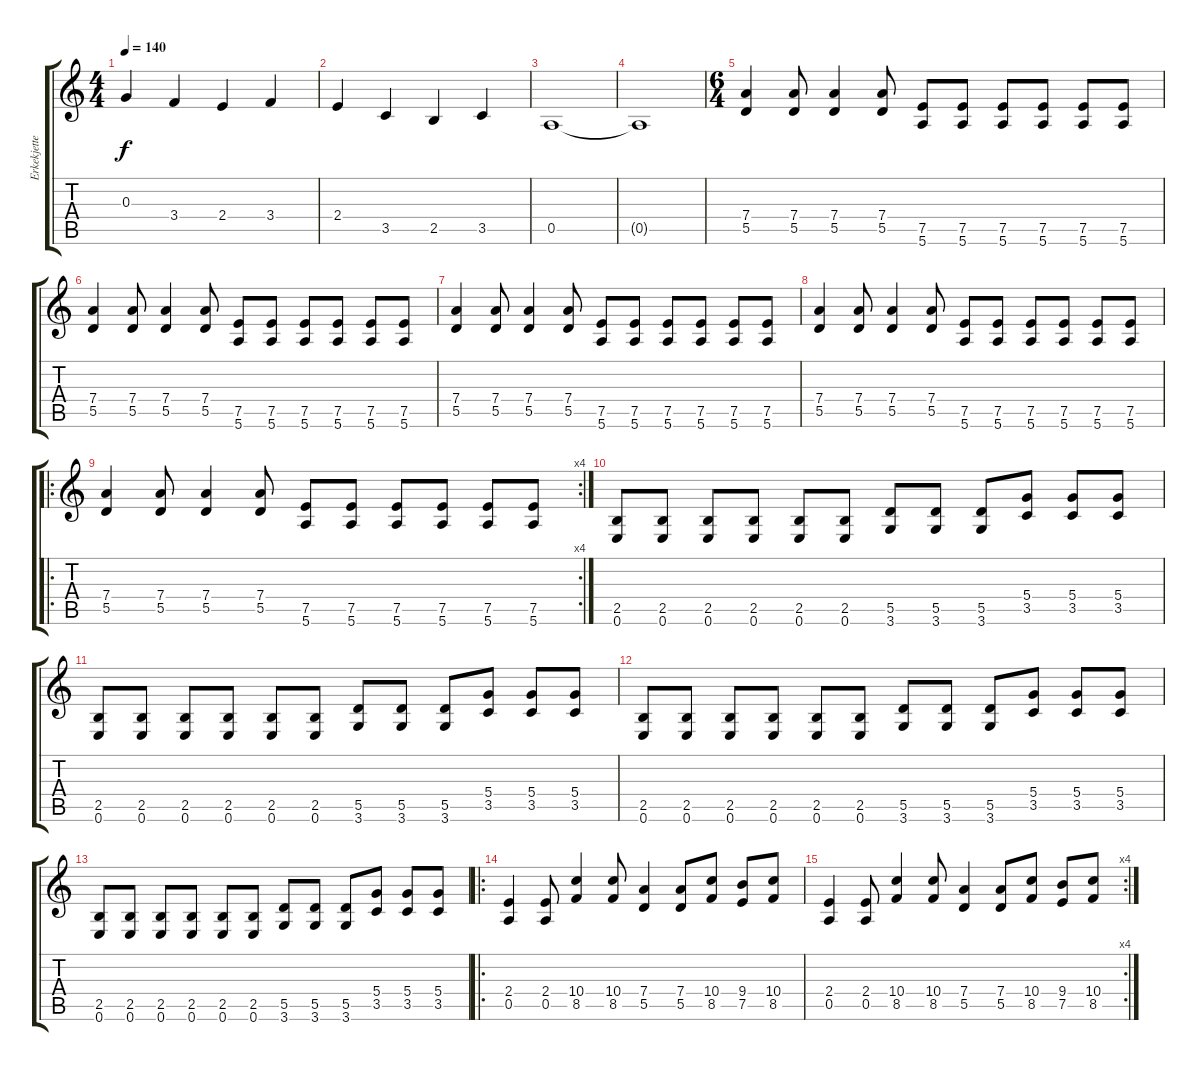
\track ("Erkekjetter Silenoz" "Erkekjette") {instrument overdrivenguitar}
\staff {score tabs}
\tuning (E4 B3 G3 D3 A2 E2) {hide}
\ts (4 4)
\tempo 140
\clef g2
\ks c
0.3.4{dy f} 3.4.4 2.4.4 3.4.4 |
2.4.4 3.5.4 2.5.4 3.5.4 |
0.5.1 |
0.5{t}.1 |
\ts (6 4)
(7.4 5.5).4 (7.4 5.5).8 (7.4 5.5).4 (7.4 5.5).8 (7.5 5.6).8 (7.5 5.6).8 (7.5 5.6).8 (7.5 5.6).8 (7.5 5.6).8 (7.5 5.6).8 |
(7.4 5.5).4 (7.4 5.5).8 (7.4 5.5).4 (7.4 5.5).8 (7.5 5.6).8 (7.5 5.6).8 (7.5 5.6).8 (7.5 5.6).8 (7.5 5.6).8 (7.5 5.6).8 |
(7.4 5.5).4 (7.4 5.5).8 (7.4 5.5).4 (7.4 5.5).8 (7.5 5.6).8 (7.5 5.6).8 (7.5 5.6).8 (7.5 5.6).8 (7.5 5.6).8 (7.5 5.6).8 |
(7.4 5.5).4 (7.4 5.5).8 (7.4 5.5).4 (7.4 5.5).8 (7.5 5.6).8 (7.5 5.6).8 (7.5 5.6).8 (7.5 5.6).8 (7.5 5.6).8 (7.5 5.6).8 |
\ro
\rc 4
(7.4 5.5).4 (7.4 5.5).8 (7.4 5.5).4 (7.4 5.5).8 (7.5 5.6).8 (7.5 5.6).8 (7.5 5.6).8 (7.5 5.6).8 (7.5 5.6).8 (7.5 5.6).8 |
(2.5 0.6).8 (2.5 0.6).8 (2.5 0.6).8 (2.5 0.6).8 (2.5 0.6).8 (2.5 0.6).8 (5.5 3.6).8 (5.5 3.6).8 (5.5 3.6).8 (5.4 3.5).8 (5.4 3.5).8 (5.4 3.5).8 |
(2.5 0.6).8 (2.5 0.6).8 (2.5 0.6).8 (2.5 0.6).8 (2.5 0.6).8 (2.5 0.6).8 (5.5 3.6).8 (5.5 3.6).8 (5.5 3.6).8 (5.4 3.5).8 (5.4 3.5).8 (5.4 3.5).8 |
(2.5 0.6).8 (2.5 0.6).8 (2.5 0.6).8 (2.5 0.6).8 (2.5 0.6).8 (2.5 0.6).8 (5.5 3.6).8 (5.5 3.6).8 (5.5 3.6).8 (5.4 3.5).8 (5.4 3.5).8 (5.4 3.5).8 |
(2.5 0.6).8 (2.5 0.6).8 (2.5 0.6).8 (2.5 0.6).8 (2.5 0.6).8 (2.5 0.6).8 (5.5 3.6).8 (5.5 3.6).8 (5.5 3.6).8 (5.4 3.5).8 (5.4 3.5).8 (5.4 3.5).8 |
\ro
(2.4 0.5).4 (2.4 0.5).8 (10.4 8.5).4 (10.4 8.5).8 (7.4 5.5).4 (7.4 5.5).8 (10.4 8.5).8 (9.4 7.5).8 (10.4 8.5).8 |
\rc 4
(2.4 0.5).4 (2.4 0.5).8 (10.4 8.5).4 (10.4 8.5).8 (7.4 5.5).4 (7.4 5.5).8 (10.4 8.5).8 (9.4 7.5).8 (10.4 8.5).8
